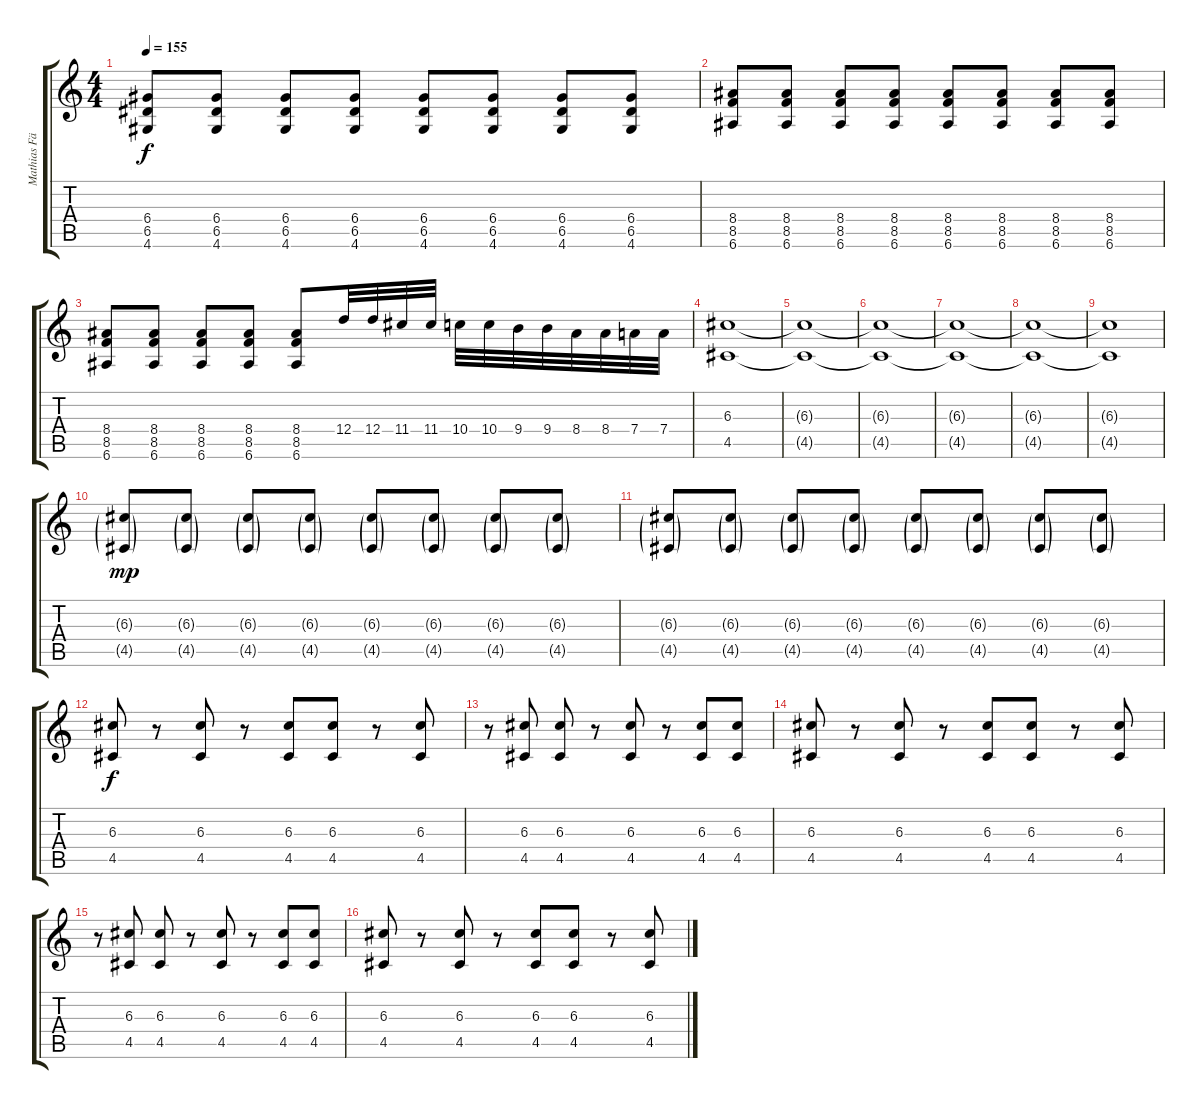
\track ("Mathias Färm Rhytm" "Mathias Fä") {instrument distortionguitar}
\staff {score tabs}
\tuning (E4 B3 G3 D3 A2 E2) {hide}
\ts (4 4)
\tempo 155
\clef g2
\ks c
(6.4 6.5 4.6).8{dy f} (6.4 6.5 4.6).8 (6.4 6.5 4.6).8 (6.4 6.5 4.6).8 (6.4 6.5 4.6).8 (6.4 6.5 4.6).8 (6.4 6.5 4.6).8 (6.4 6.5 4.6).8 |
(8.4 8.5 6.6).8 (8.4 8.5 6.6).8 (8.4 8.5 6.6).8 (8.4 8.5 6.6).8 (8.4 8.5 6.6).8 (8.4 8.5 6.6).8 (8.4 8.5 6.6).8 (8.4 8.5 6.6).8 |
(8.4 8.5 6.6).8 (8.4 8.5 6.6).8 (8.4 8.5 6.6).8 (8.4 8.5 6.6).8 (8.4 8.5 6.6).8 12.4.32 12.4.32 11.4.32 11.4.32 10.4.32 10.4.32 9.4.32 9.4.32 8.4.32 8.4.32 7.4.32 7.4.32 |
(6.3 4.5).1 |
(6.3{t} 4.5{t}).1 |
(6.3{t} 4.5{t}).1 |
(6.3{t} 4.5{t}).1 |
(6.3{t} 4.5{t}).1 |
(6.3{t} 4.5{t}).1 |
(6.3{g} 4.5{g}).8{dy mp} (6.3{g} 4.5{g}).8 (6.3{g} 4.5{g}).8 (6.3{g} 4.5{g}).8 (6.3{g} 4.5{g}).8 (6.3{g} 4.5{g}).8 (6.3{g} 4.5{g}).8 (6.3{g} 4.5{g}).8 |
(6.3{g} 4.5{g}).8 (6.3{g} 4.5{g}).8 (6.3{g} 4.5{g}).8 (6.3{g} 4.5{g}).8 (6.3{g} 4.5{g}).8 (6.3{g} 4.5{g}).8 (6.3{g} 4.5{g}).8 (6.3{g} 4.5{g}).8 |
(6.3 4.5).8{dy f} r.8 (6.3 4.5).8 r.8 (6.3 4.5).8 (6.3 4.5).8 r.8 (6.3 4.5).8 |
r.8 (6.3 4.5).8 (6.3 4.5).8 r.8 (6.3 4.5).8 r.8 (6.3 4.5).8 (6.3 4.5).8 |
(6.3 4.5).8 r.8 (6.3 4.5).8 r.8 (6.3 4.5).8 (6.3 4.5).8 r.8 (6.3 4.5).8 |
r.8 (6.3 4.5).8 (6.3 4.5).8 r.8 (6.3 4.5).8 r.8 (6.3 4.5).8 (6.3 4.5).8 |
(6.3 4.5).8 r.8 (6.3 4.5).8 r.8 (6.3 4.5).8 (6.3 4.5).8 r.8 (6.3 4.5).8
